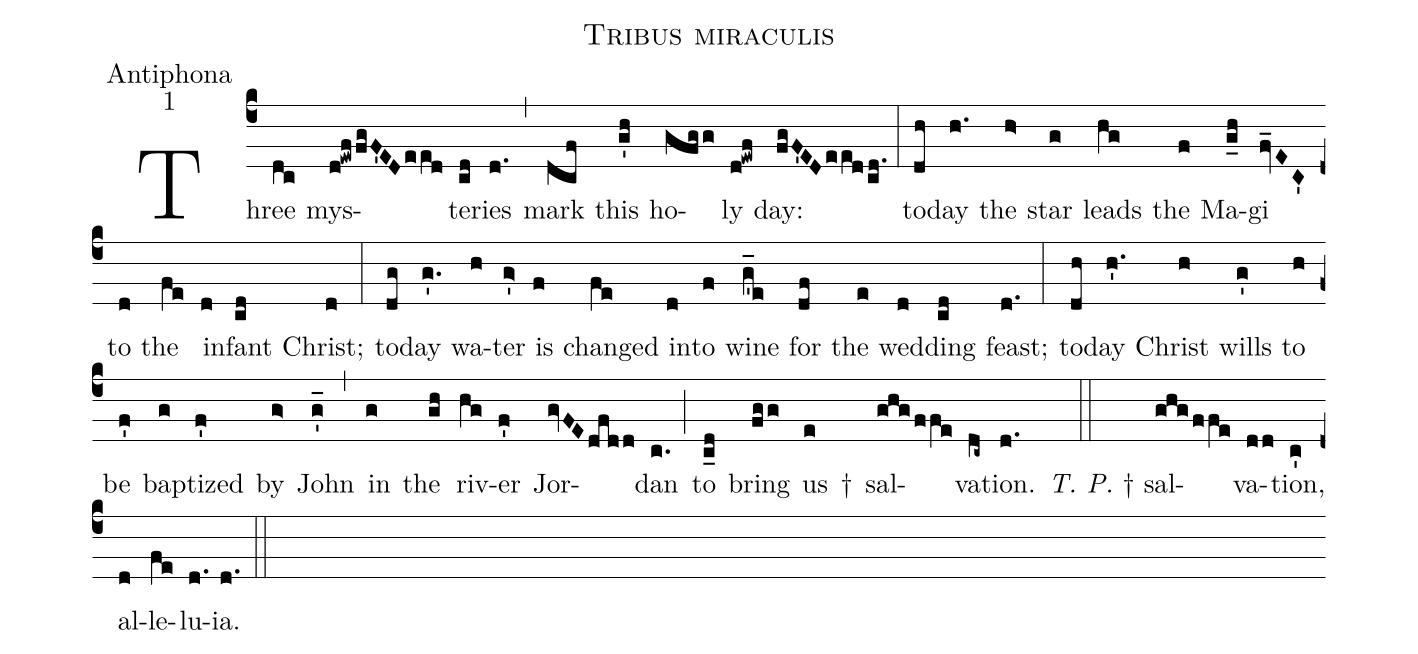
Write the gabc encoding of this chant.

name: Tribus miraculis;
office-part: Antiphona;
mode: 1;
%%
(c4)Three(dc) mys(d!ewffgF'EDeed)ter(cd)ies(d.) (,)

mark(dcf) this(g'h) ho(gfgg)ly(d!ewf) day:(fgF'EDeedcd.) (:)

to(dh)day(h.) the(h>) star(g) leads(hg) the(f) Ma(g_h)gi(fv_/E/C') to(d) the(fe) in(d)fant(cd) Christ;(d) (:)

to(dg)day(g'.) wa(h)ter(g>') is(f) changed(fe) in(d)to(f) wine(g'_e) for(df) the(e) wed(d)ding(cd) feast;(d.) (:)

to(dh)day(h'.) Christ(h) wills(g') to(h) be(f') bap(g)tized(f') by(g>) John(g'_) (,) in(g) the(gh) riv(hg)er(f') Jor(gvFEdfdd)dan(c.) (;)

to(c_d) bring(fgg) us(e) †() sal(ghg/ffe)va(dc~)tion.(d.) (::) <i>T. P.</i> † sal(ghg/ffe)va(dd)tion,(c') al(d)le(fe)lu(d.)ia.(d.) (::)
